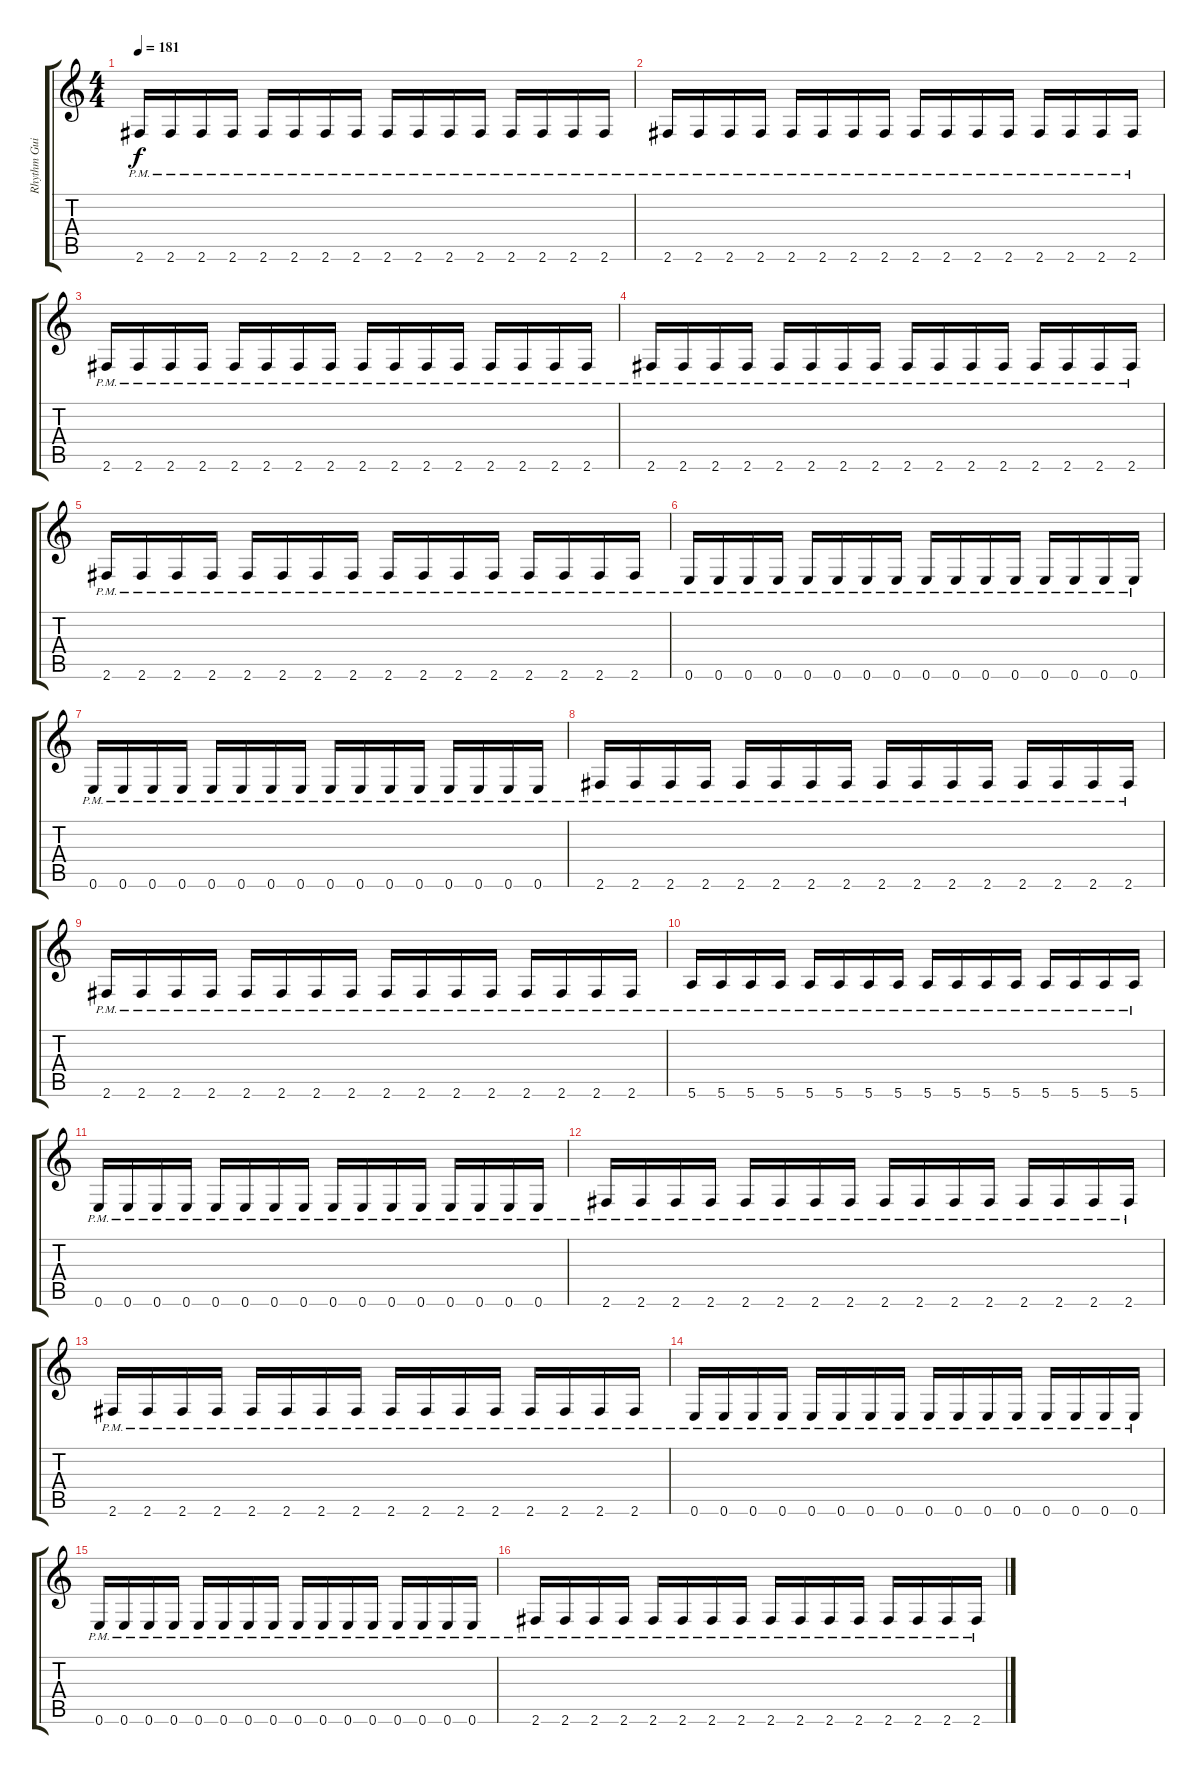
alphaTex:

\track ("Rhythm Guitar I" "Rhythm Gui") {instrument overdrivenguitar}
\staff {score tabs}
\tuning (E4 B3 G3 D3 A2 E2) {hide}
\ts (4 4)
\tempo 181
\clef g2
\ks c
2.6{pm}.16{dy f} 2.6{pm}.16 2.6{pm}.16 2.6{pm}.16 2.6{pm}.16 2.6{pm}.16 2.6{pm}.16 2.6{pm}.16 2.6{pm}.16 2.6{pm}.16 2.6{pm}.16 2.6{pm}.16 2.6{pm}.16 2.6{pm}.16 2.6{pm}.16 2.6{pm}.16 |
2.6{pm}.16 2.6{pm}.16 2.6{pm}.16 2.6{pm}.16 2.6{pm}.16 2.6{pm}.16 2.6{pm}.16 2.6{pm}.16 2.6{pm}.16 2.6{pm}.16 2.6{pm}.16 2.6{pm}.16 2.6{pm}.16 2.6{pm}.16 2.6{pm}.16 2.6{pm}.16 |
2.6{pm}.16 2.6{pm}.16 2.6{pm}.16 2.6{pm}.16 2.6{pm}.16 2.6{pm}.16 2.6{pm}.16 2.6{pm}.16 2.6{pm}.16 2.6{pm}.16 2.6{pm}.16 2.6{pm}.16 2.6{pm}.16 2.6{pm}.16 2.6{pm}.16 2.6{pm}.16 |
2.6{pm}.16 2.6{pm}.16 2.6{pm}.16 2.6{pm}.16 2.6{pm}.16 2.6{pm}.16 2.6{pm}.16 2.6{pm}.16 2.6{pm}.16 2.6{pm}.16 2.6{pm}.16 2.6{pm}.16 2.6{pm}.16 2.6{pm}.16 2.6{pm}.16 2.6{pm}.16 |
2.6{pm}.16 2.6{pm}.16 2.6{pm}.16 2.6{pm}.16 2.6{pm}.16 2.6{pm}.16 2.6{pm}.16 2.6{pm}.16 2.6{pm}.16 2.6{pm}.16 2.6{pm}.16 2.6{pm}.16 2.6{pm}.16 2.6{pm}.16 2.6{pm}.16 2.6{pm}.16 |
0.6{pm}.16 0.6{pm}.16 0.6{pm}.16 0.6{pm}.16 0.6{pm}.16 0.6{pm}.16 0.6{pm}.16 0.6{pm}.16 0.6{pm}.16 0.6{pm}.16 0.6{pm}.16 0.6{pm}.16 0.6{pm}.16 0.6{pm}.16 0.6{pm}.16 0.6{pm}.16 |
0.6{pm}.16 0.6{pm}.16 0.6{pm}.16 0.6{pm}.16 0.6{pm}.16 0.6{pm}.16 0.6{pm}.16 0.6{pm}.16 0.6{pm}.16 0.6{pm}.16 0.6{pm}.16 0.6{pm}.16 0.6{pm}.16 0.6{pm}.16 0.6{pm}.16 0.6{pm}.16 |
2.6{pm}.16 2.6{pm}.16 2.6{pm}.16 2.6{pm}.16 2.6{pm}.16 2.6{pm}.16 2.6{pm}.16 2.6{pm}.16 2.6{pm}.16 2.6{pm}.16 2.6{pm}.16 2.6{pm}.16 2.6{pm}.16 2.6{pm}.16 2.6{pm}.16 2.6{pm}.16 |
2.6{pm}.16 2.6{pm}.16 2.6{pm}.16 2.6{pm}.16 2.6{pm}.16 2.6{pm}.16 2.6{pm}.16 2.6{pm}.16 2.6{pm}.16 2.6{pm}.16 2.6{pm}.16 2.6{pm}.16 2.6{pm}.16 2.6{pm}.16 2.6{pm}.16 2.6{pm}.16 |
5.6{pm}.16 5.6{pm}.16 5.6{pm}.16 5.6{pm}.16 5.6{pm}.16 5.6{pm}.16 5.6{pm}.16 5.6{pm}.16 5.6{pm}.16 5.6{pm}.16 5.6{pm}.16 5.6{pm}.16 5.6{pm}.16 5.6{pm}.16 5.6{pm}.16 5.6{pm}.16 |
0.6{pm}.16 0.6{pm}.16 0.6{pm}.16 0.6{pm}.16 0.6{pm}.16 0.6{pm}.16 0.6{pm}.16 0.6{pm}.16 0.6{pm}.16 0.6{pm}.16 0.6{pm}.16 0.6{pm}.16 0.6{pm}.16 0.6{pm}.16 0.6{pm}.16 0.6{pm}.16 |
2.6{pm}.16 2.6{pm}.16 2.6{pm}.16 2.6{pm}.16 2.6{pm}.16 2.6{pm}.16 2.6{pm}.16 2.6{pm}.16 2.6{pm}.16 2.6{pm}.16 2.6{pm}.16 2.6{pm}.16 2.6{pm}.16 2.6{pm}.16 2.6{pm}.16 2.6{pm}.16 |
2.6{pm}.16 2.6{pm}.16 2.6{pm}.16 2.6{pm}.16 2.6{pm}.16 2.6{pm}.16 2.6{pm}.16 2.6{pm}.16 2.6{pm}.16 2.6{pm}.16 2.6{pm}.16 2.6{pm}.16 2.6{pm}.16 2.6{pm}.16 2.6{pm}.16 2.6{pm}.16 |
0.6{pm}.16 0.6{pm}.16 0.6{pm}.16 0.6{pm}.16 0.6{pm}.16 0.6{pm}.16 0.6{pm}.16 0.6{pm}.16 0.6{pm}.16 0.6{pm}.16 0.6{pm}.16 0.6{pm}.16 0.6{pm}.16 0.6{pm}.16 0.6{pm}.16 0.6{pm}.16 |
0.6{pm}.16 0.6{pm}.16 0.6{pm}.16 0.6{pm}.16 0.6{pm}.16 0.6{pm}.16 0.6{pm}.16 0.6{pm}.16 0.6{pm}.16 0.6{pm}.16 0.6{pm}.16 0.6{pm}.16 0.6{pm}.16 0.6{pm}.16 0.6{pm}.16 0.6{pm}.16 |
2.6{pm}.16 2.6{pm}.16 2.6{pm}.16 2.6{pm}.16 2.6{pm}.16 2.6{pm}.16 2.6{pm}.16 2.6{pm}.16 2.6{pm}.16 2.6{pm}.16 2.6{pm}.16 2.6{pm}.16 2.6{pm}.16 2.6{pm}.16 2.6{pm}.16 2.6{pm}.16
